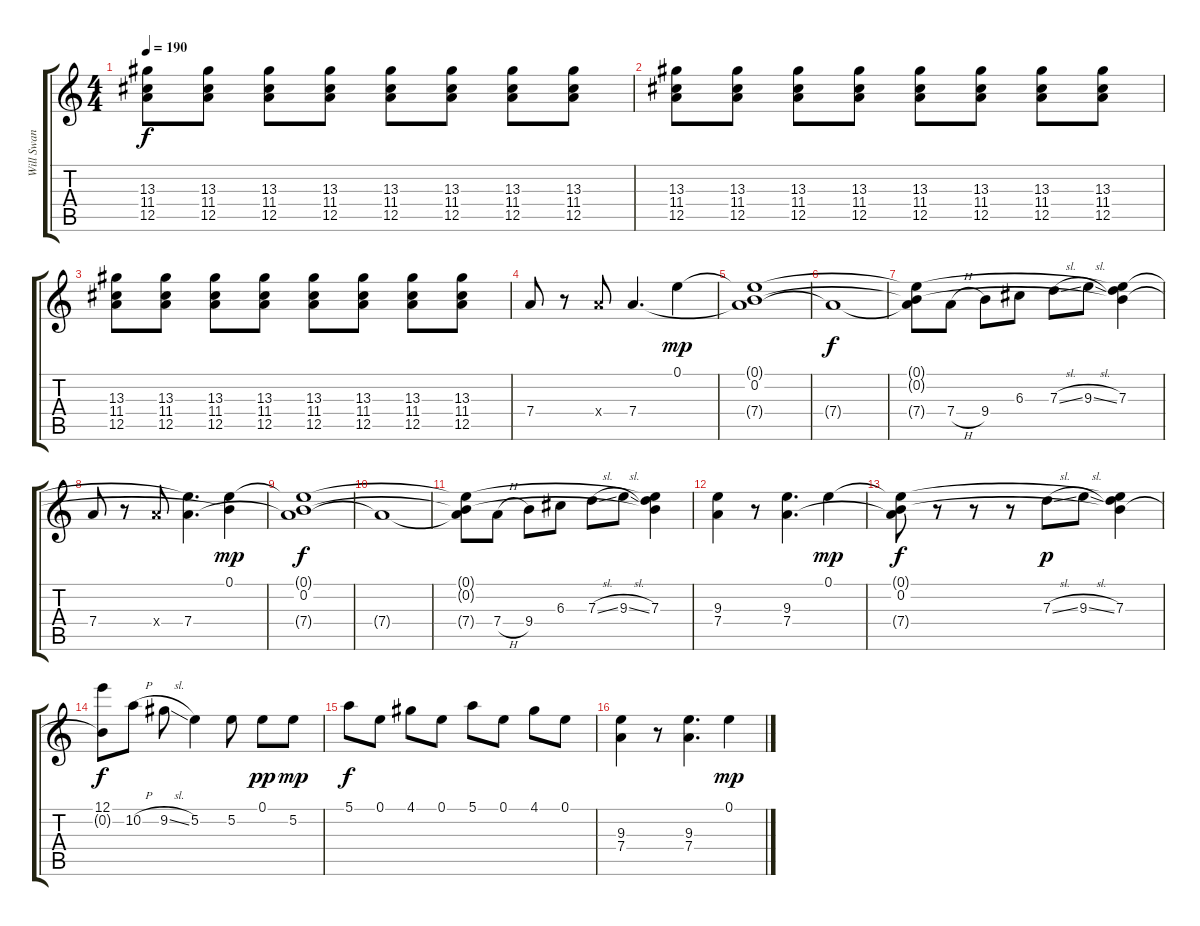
\track ("Will Swan" "Will Swan") {instrument distortionguitar}
\staff {score tabs}
\tuning (E4 B3 G3 D3 A2 E2) {hide}
\ts (4 4)
\tempo 190
\clef g2
\ks c
(13.3 11.4 12.5).8{dy f} (13.3 11.4 12.5).8 (13.3 11.4 12.5).8 (13.3 11.4 12.5).8 (13.3 11.4 12.5).8 (13.3 11.4 12.5).8 (13.3 11.4 12.5).8 (13.3 11.4 12.5).8 |
(13.3 11.4 12.5).8 (13.3 11.4 12.5).8 (13.3 11.4 12.5).8 (13.3 11.4 12.5).8 (13.3 11.4 12.5).8 (13.3 11.4 12.5).8 (13.3 11.4 12.5).8 (13.3 11.4 12.5).8 |
(13.3 11.4 12.5).8 (13.3 11.4 12.5).8 (13.3 11.4 12.5).8 (13.3 11.4 12.5).8 (13.3 11.4 12.5).8 (13.3 11.4 12.5).8 (13.3 11.4 12.5).8 (13.3 11.4 12.5).8 |
7.4.8 r.8 7.4{x}.8 7.4.4{d} 0.1.4{dy mp} |
(0.1{t} 0.2 7.4{t}).1 |
7.4{t}.1{dy f} |
(0.1{t} 0.2{t} 7.4{t}).8 7.4{h}.8 9.4.8 6.3.8 7.3{sl}.8 9.3{sl}.8 (0.1{t} 0.2{t} 7.3).4 |
7.4.8 r.8 7.4{x}.8 (0.1{t} 7.4).4{d} (0.1 0.2{t}).4{dy mp} |
(0.1{t} 0.2 7.4{t}).1{dy f} |
7.4{t}.1 |
(0.1{t} 0.2{t} 7.4{t}).8 7.4{h}.8 9.4.8 6.3.8 7.3{sl}.8 9.3{sl}.8 (0.1{t} 0.2{t} 7.3).4 |
(9.3 7.4).4 r.8 (9.3 7.4).4{d} 0.1.4{dy mp} |
(0.1{t} 0.2 7.4{t}).8{dy f} r.8 r.8 r.8 7.3{sl}.8{dy p} 9.3{sl}.8 (0.1{t} 0.2{t} 7.3).4 |
(12.1 0.2{t}).8{dy f} 10.2{h}.8 9.2{sl}.8 5.2.4 5.2.8 0.1.8{dy pp} 5.2.8{dy mp} |
5.1.8{dy f} 0.1.8 4.1.8 0.1.8 5.1.8 0.1.8 4.1.8 0.1.8 |
(9.3 7.4).4 r.8 (9.3 7.4).4{d} 0.1.4{dy mp}
